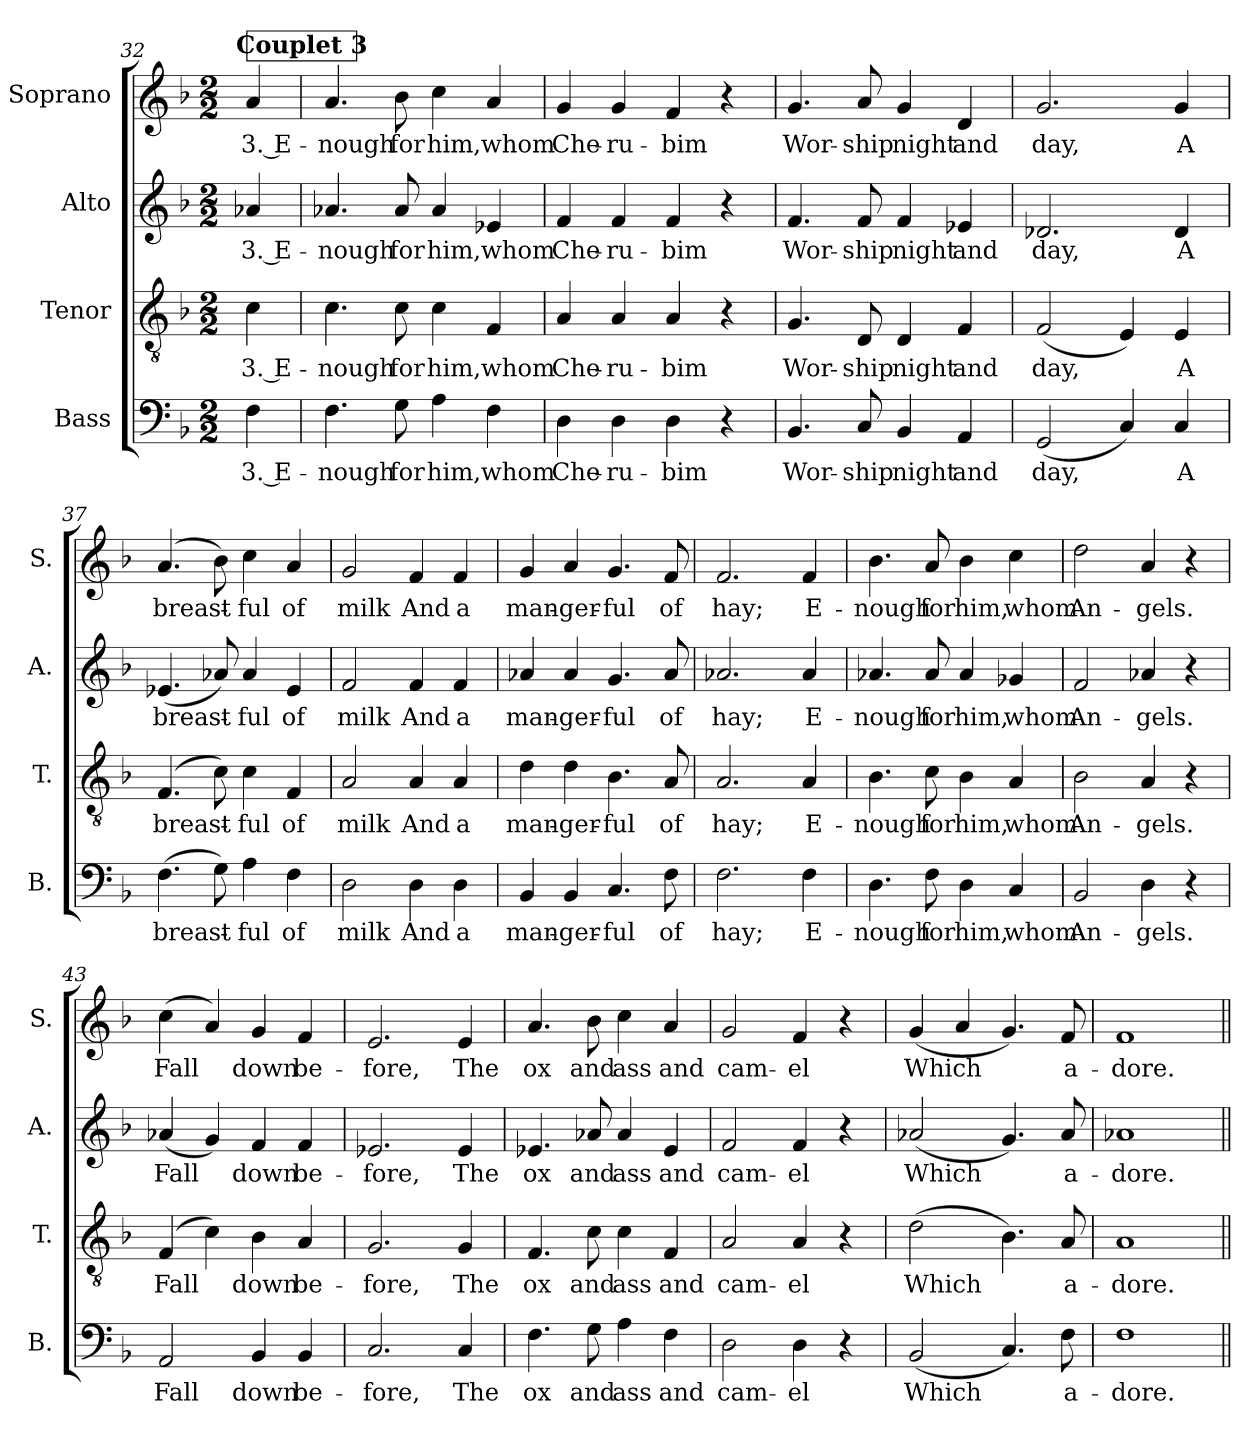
**kern	**text	**kern	**text	**kern	**text	**kern	**text
*part4	*part4	*part3	*part3	*part2	*part2	*part1	*part1
*staff4	*staff4	*staff3	*staff3	*staff2	*staff2	*staff1	*staff1
*I"Bass	*	*I"Tenor	*	*I"Alto	*	*I"Soprano	*
*I'B.	*	*I'T.	*	*I'A.	*	*I'S.	*
!!LO:PB:g=z
*clefF4	*	*clefGv2	*	*clefG2	*	*clefG2	*
*	*	*	*	*ITrd2c3	*	*	*
*k[b-]	*	*k[b-]	*	*k[f#c#]	*	*k[b-]	*
*M2/2	*	*M2/2	*	*M2/2	*	*M2/2	*
=32X2	=32X2	=32X2	=32X2	=32X2	=32X2	=32X2	=32X2
4F\	3. E-	4c\	3. E-	4fni/	3. E-	4a/	3. E-
!!LO:REH:place=s1:a:B:fs=16:t=Couplet 3
=33	=33	=33	=33	=33	=33	=33	=33
4.F\	-nough	4.c\	-nough	4.fni/	-nough	4.a/	-nough
8G\	for	8c\	for	8fi/	for	8b-\	for
4A\	him,	4c\	him,	4fi/	him,	4cc\	him,
4F\	whom	4F/	whom	4cni/	whom	4a/	whom
=34	=34	=34	=34	=34	=34	=34	=34
4D\	Che-	4A/	Che-	4di/	Che-	4g/	Che-
4D\	-ru-	4A/	-ru-	4di/	-ru-	4g/	-ru-
4D\	-bim	4A/	-bim	4di/	-bim	4f/	-bim
4r	.	4r	.	4r	.	4r	.
=35	=35	=35	=35	=35	=35	=35	=35
4.BB-/	Wor-	4.G/	Wor-	4.di/	Wor-	4.g/	Wor-
8C/	-ship	8D/	-ship	8di/	-ship	8a/	-ship
4BB-/	night	4D/	night	4di/	night	4g/	night
4AA/	and	4F/	and	4cni/	and	4d/	and
=36	=36	=36	=36	=36	=36	=36	=36
(2GG/	day,	(2F/	day,	2.B-Xi/	day,	2.g/	day,
4C/)	.	4E/)	.	.	.	.	.
4C/	A	4E/	A	4B-i/	A	4g/	A
!!LO:LB:g=z
=37	=37	=37	=37	=37	=37	=37	=37
(4.F\	breast-	(4.F/	breast-	(4.cni/	breast-	(4.a/	breast-
8G\)	.	8c\)	.	8fni/)	.	8b-\)	.
4A\	-ful	4c\	-ful	4fi/	-ful	4cc\	-ful
4F\	of	4F/	of	4ci/	of	4a/	of
=38	=38	=38	=38	=38	=38	=38	=38
2D\	milk	2A/	milk	2di/	milk	2g/	milk
4D\	And	4A/	And	4di/	And	4f/	And
4D\	a	4A/	a	4di/	a	4f/	a
=39	=39	=39	=39	=39	=39	=39	=39
4BB-/	man-	4d\	man-	4fni/	man-	4g/	man-
4BB-/	-ger-	4d\	-ger-	4fi/	-ger-	4a/	-ger-
4.C/	-ful	4.B-\	-ful	4.ei/	-ful	4.g/	-ful
8F\	of	8A/	of	8fi/	of	8f/	of
=40	=40	=40	=40	=40	=40	=40	=40
2.F\	hay;	2.A/	hay;	2.fni/	hay;	2.f/	hay;
4F\	E-	4A/	E-	4fi/	E-	4f/	E-
!!LO:LB:g=z
=41	=41	=41	=41	=41	=41	=41	=41
4.D\	-nough	4.B-\	-nough	4.fni/	-nough	4.b-\	-nough
8F\	for	8c\	for	8fi/	for	8a/	for
4D\	him,	4B-\	him,	4fi/	him,	4b-\	him,
4C/	whom	4A/	whom	4e-Xi/	whom	4cc\	whom
=42	=42	=42	=42	=42	=42	=42	=42
2BB-/	An-	2B-\	An-	2di/	An-	2dd\	An-
4D\	-gels.	4A/	-gels.	4fni/	-gels.	4a/	-gels.
4r	.	4r	.	4r	.	4r	.
=43	=43	=43	=43	=43	=43	=43	=43
2AA/	Fall	(4F/	Fall	(4fni/	Fall	(4cc\	Fall
.	.	4c\)	.	4ei/)	.	4a/)	.
4BB-/	down	4B-\	down	4di/	down	4g/	down
4BB-/	be-	4A/	be-	4di/	be-	4f/	be-
=44	=44	=44	=44	=44	=44	=44	=44
2.C/	-fore,	2.G/	-fore,	2.cni/	-fore,	2.e/	-fore,
4C/	The	4G/	The	4ci/	The	4e/	The
!!LO:LB:g=z
=45	=45	=45	=45	=45	=45	=45	=45
4.F\	ox	4.F/	ox	4.cni/	ox	4.a/	ox
8G\	and	8c\	and	8fni/	and	8b-\	and
4A\	ass	4c\	ass	4fi/	ass	4cc\	ass
4F\	and	4F/	and	4ci/	and	4a/	and
=46	=46	=46	=46	=46	=46	=46	=46
2D\	cam-	2A/	cam-	2di/	cam-	2g/	cam-
4D\	-el	4A/	-el	4di/	-el	4f/	-el
4r	.	4r	.	4r	.	4r	.
=47	=47	=47	=47	=47	=47	=47	=47
(2BB-/	Which	(2d\	Which	(2fni/	Which	(4g/	Which
.	.	.	.	.	.	4a/	.
4.C/)	.	4.B-\)	.	4.ei/)	.	4.g/)	.
8F\	a-	8A/	a-	8fi/	a-	8f/	a-
=48	=48	=48	=48	=48	=48	=48	=48
1F	-dore.	1A	-dore.	1fni	-dore.	1f	-dore.
=||	=||	=||	=||	=||	=||	=||	=||
*-	*-	*-	*-	*-	*-	*-	*-
